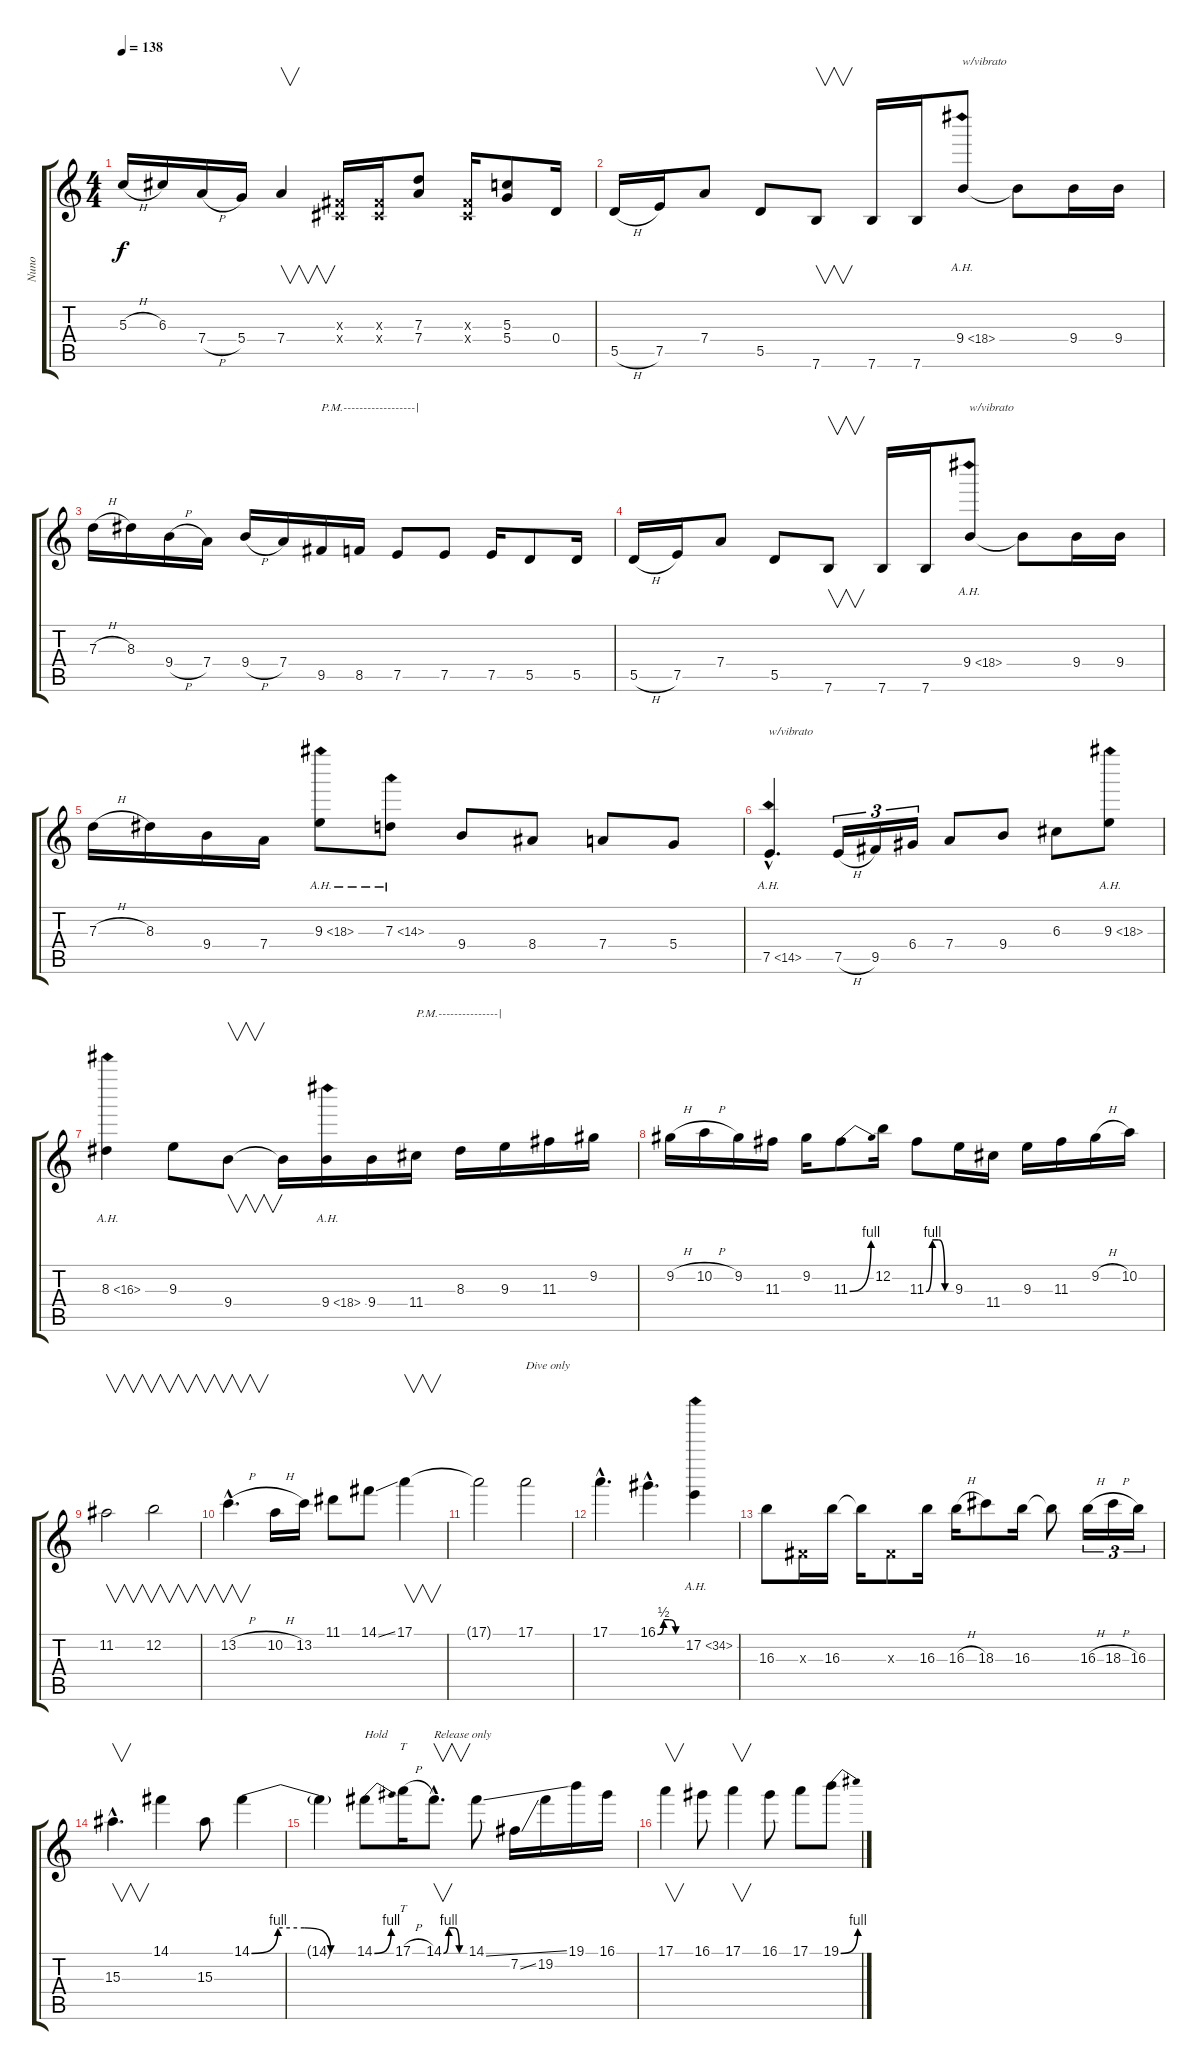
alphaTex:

\track ("Nuno" "Nuno") {instrument overdrivenguitar}
\staff {score tabs}
\tuning (E4 B3 G3 D3 A2 E2) {hide}
\ts (4 4)
\tempo 138
\clef g2
\ks c
5.3{h}.16{dy f} 6.3.16 7.4{h}.16 5.4.16 7.4.4{v} (-1.3{x} -1.4{x}).16 (-1.3{x} -1.4{x}).16 (7.3 7.4).8 (-1.3{x} -1.4{x}).16 (5.3 5.4).8 0.4.16 |
5.5{h}.16 7.5.16 7.4.8 5.5.8 7.6.8{v} 7.6.16 7.6.16 9.4{ah 9}.8{txt "w/vibrato"} 9.4{t}.8 9.4.16 9.4.16 |
7.3{h}.16 8.3.16 9.4{h}.16 7.4.16 9.4{h}.16 7.4.16 9.5.16{txt "P.M.------------------|"} 8.5.16 7.5.8 7.5.8 7.5.16 5.5.8 5.5.16 |
5.5{h}.16 7.5.16 7.4.8 5.5.8 7.6.8{v} 7.6.16 7.6.16 9.4{ah 9}.8{txt "w/vibrato"} 9.4{t}.8 9.4.16 9.4.16 |
7.3{h}.16 8.3.16 9.4.16 7.4.16 9.3{ah 9}.8 7.3{ah 7}.8 9.4.8 8.4.8 7.4.8 5.4.8 |
7.5{ah 7 hac}.4{d txt "w/vibrato"} 7.5{h}.16{tu (3 2)} 9.5.16{tu (3 2)} 6.4.16{tu (3 2)} 7.4.8 9.4.8 6.3.8 9.3{ah 9}.8 |
8.3{ah 8}.4 9.3.8 9.4.8{v} 9.4{t}.16 9.4{ah 9}.16 9.4.16 11.4.16{txt "P.M.---------------|"} 8.3.16 9.3.16 11.3.16 9.2.16 |
9.2{h}.16 10.2{h}.16 9.2.16 11.3.16 9.2.16 11.3{be (bend 0 0 60 4)}.8 12.2.16 11.3{be (custom 0 0 15 4 30 4 45 0 60 0)}.8 9.3.16 11.4.16 9.3.16 11.3.16 9.2{h}.16 10.2.16 |
11.2.2{v} 12.2.2{v} |
13.2{h hac}.4{v d} 10.2{h}.16 13.2.16 11.1.8 14.1{ss}.8 17.1.4{v} |
17.1{t}.2 17.1.2{txt "Dive only"} |
17.1{hac}.4{d} 16.1{be (custom 0 0 15 2 30 2 45 0 60 0) hac}.4{d} 17.2{ah 17}.4 |
16.3.8 -1.3{x}.16 16.3.16 16.3{t}.16 -1.3{x}.8 16.3.16 16.3{h}.16 18.3.8 16.3.16 16.3{t}.8 16.3{h}.16{tu (3 2)} 18.3{h}.16{tu (3 2)} 16.3.16{tu (3 2)} |
15.3{hac}.4{v d} 14.1.4 15.3.8 14.1{be (custom 0 0 15 4 30 4 45 0 60 0)}.4 |
14.1{t}.4 14.1{be (bend 0 0 60 4)}.8{txt "Hold"} 17.1{h}.16{tt} 14.1{be (custom 0 0 15 4 30 4 45 0 60 0) hac}.8{v d txt "Release only"} 14.1{ss}.8 7.2{ss}.16 19.2.16 19.1.16 16.1.16 |
17.1.4{v} 16.1.8 17.1.4{v} 16.1.8 17.1.8 19.1{be (bend 0 0 60 4)}.8
